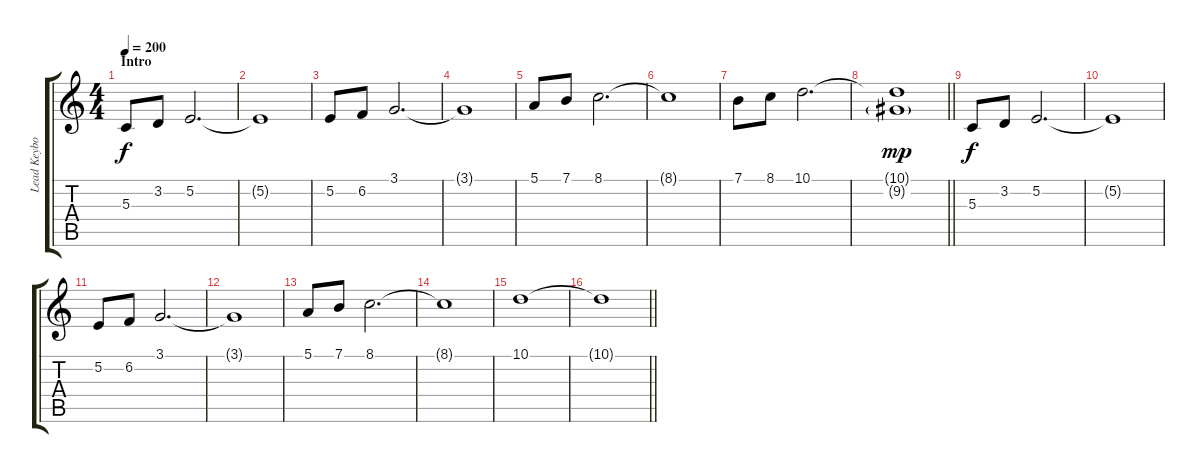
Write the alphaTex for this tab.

\track ("Lead Keyboard 1: Juha Mäenpää" "Lead Keybo") {instrument synthbrass1}
\staff {score tabs}
\tuning (E4 B3 G3 D3 A2 E2) {hide}
\ts (4 4)
\section ("" "Intro")
\tempo 200
\clef g2
\ks aminor
5.3.8{dy f instrument synthbrass1} 3.2.8 5.2.2{d} |
5.2{t}.1 |
5.2.8 6.2.8 3.1.2{d} |
3.1{t}.1 |
5.1.8 7.1.8 8.1.2{d} |
8.1{t}.1 |
7.1.8 8.1.8 10.1.2{d} |
\barLineRight lightlight
(10.1{t} 9.2{g}).1{dy mp} |
5.3.8{dy f} 3.2.8 5.2.2{d} |
5.2{t}.1 |
5.2.8 6.2.8 3.1.2{d} |
3.1{t}.1 |
5.1.8 7.1.8 8.1.2{d} |
8.1{t}.1 |
10.1.1 |
\barLineRight lightlight
10.1{t}.1
